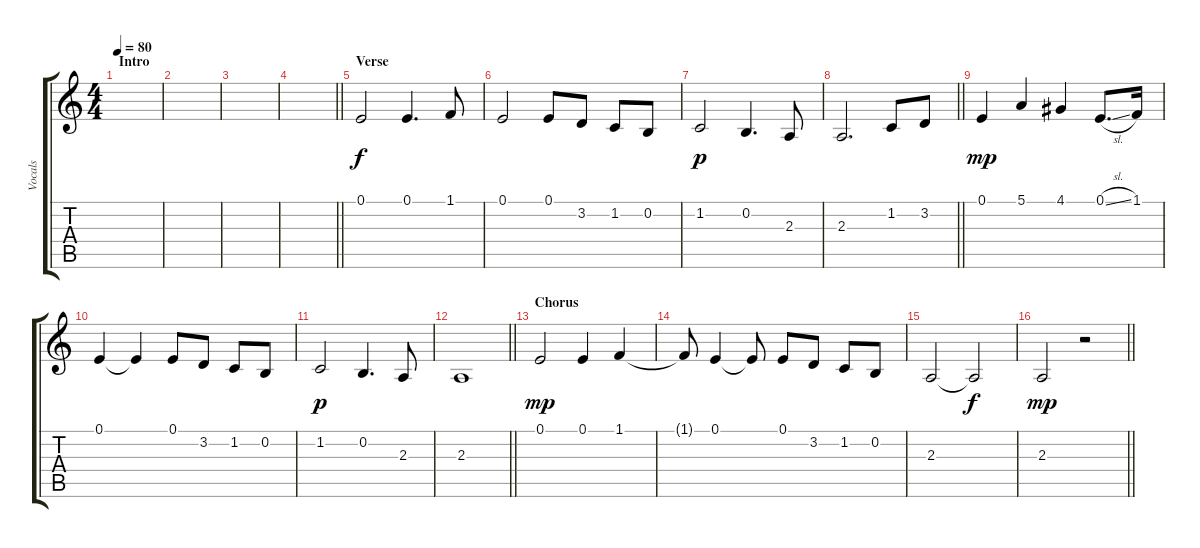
\track ("Vocals" "Vocals") {instrument flute}
\staff {score tabs}
\tuning (E4 B3 G3 D3 A2 E2) {hide}
\ts (4 4)
\section ("" "Intro")
\tempo 80
\clef g2
\ks c
|
|
|
\barLineRight lightlight
|
\section ("" "Verse")
0.1.2 0.1.4{d} 1.1.8 |
0.1.2 0.1.8 3.2.8 1.2.8 0.2.8 |
1.2.2{dy p} 0.2.4{d} 2.3.8 |
\barLineRight lightlight
2.3.2{d} 1.2.8 3.2.8 |
\section ("" "")
0.1.4{dy mp} 5.1.4 4.1.4 0.1{sl}.8{d} 1.1.16 |
0.1.4 0.1{t}.4 0.1.8 3.2.8 1.2.8 0.2.8 |
1.2.2{dy p} 0.2.4{d} 2.3.8 |
\barLineRight lightlight
2.3.1 |
\section ("" "Chorus")
0.1.2{dy mp} 0.1.4 1.1.4 |
1.1{t}.8 0.1.4 0.1{t}.8 0.1.8 3.2.8 1.2.8 0.2.8 |
2.3.2 2.3{t}.2{dy f} |
\barLineRight lightlight
2.3.2{dy mp} r.2
